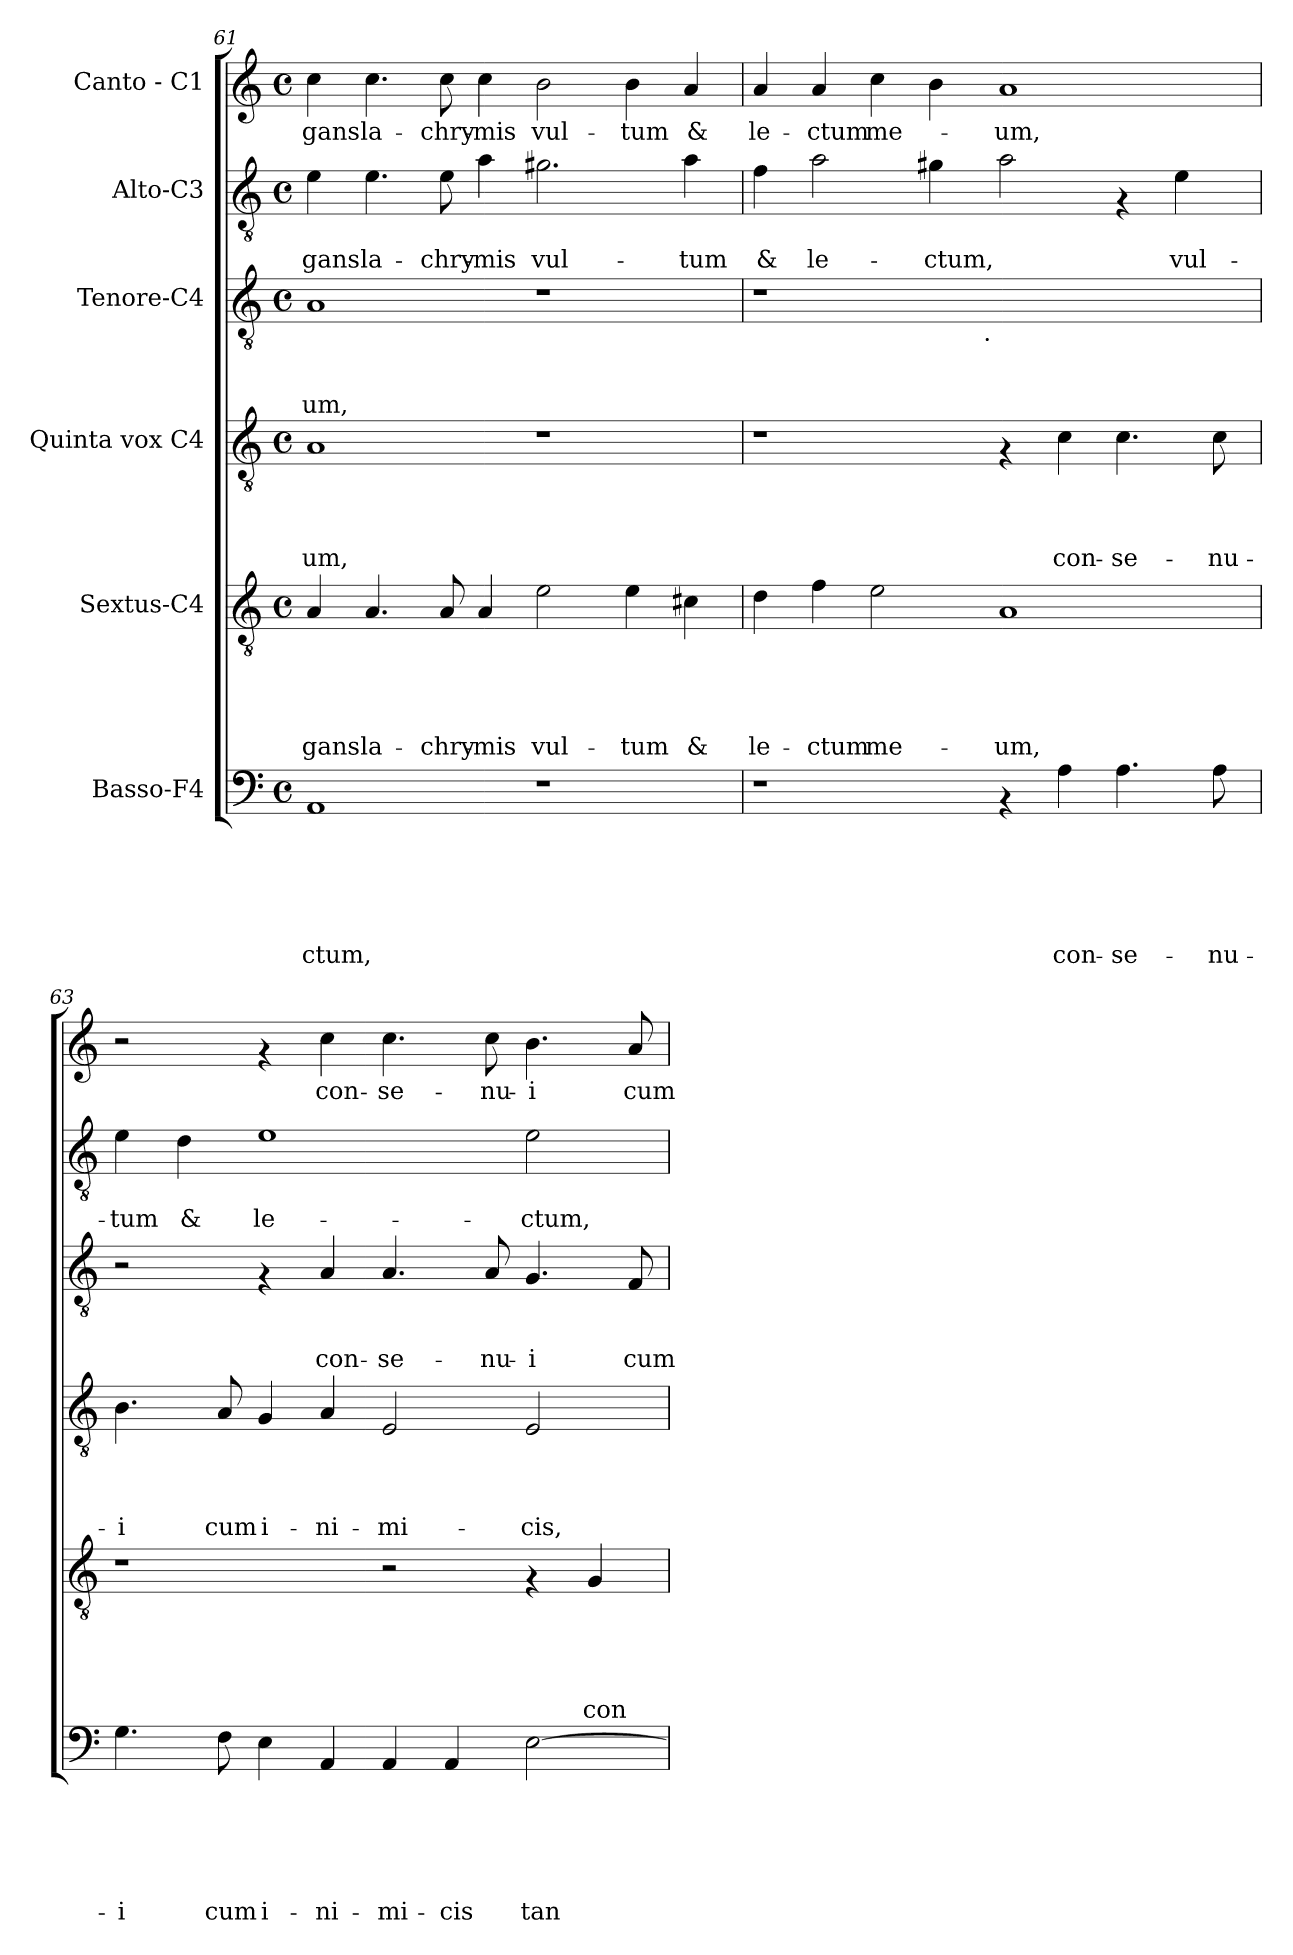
**kern	**text	**text	**text	**text	**text	**text	**kern	**text	**text	**text	**text	**text	**kern	**text	**text	**text	**text	**kern	**text	**text	**text	**kern	**text	**text	**kern	**text
*part6	*part6	*part6	*part6	*part6	*part6	*part6	*part5	*part5	*part5	*part5	*part5	*part5	*part4	*part4	*part4	*part4	*part4	*part3	*part3	*part3	*part3	*part2	*part2	*part2	*part1	*part1
*staff6	*staff6	*staff6	*staff6	*staff6	*staff6	*staff6	*staff5	*staff5	*staff5	*staff5	*staff5	*staff5	*staff4	*staff4	*staff4	*staff4	*staff4	*staff3	*staff3	*staff3	*staff3	*staff2	*staff2	*staff2	*staff1	*staff1
*I"Basso-F4	*	*	*	*	*	*	*I"Sextus-C4	*	*	*	*	*	*I"Quinta vox C4	*	*	*	*	*I"Tenore-C4	*	*	*	*I"Alto-C3	*	*	*I"Canto - C1	*
*clefF4	*	*	*	*	*	*	*clefGv2	*	*	*	*	*	*clefGv2	*	*	*	*	*clefGv2	*	*	*	*clefGv2	*	*	*clefG2	*
*k[]	*	*	*	*	*	*	*k[]	*	*	*	*	*	*k[]	*	*	*	*	*k[]	*	*	*	*k[]	*	*	*k[]	*
*C:	*	*	*	*	*	*	*C:	*	*	*	*	*	*C:	*	*	*	*	*C:	*	*	*	*C:	*	*	*C:	*
*M4/4	*	*	*	*	*	*	*M4/4	*	*	*	*	*	*M4/4	*	*	*	*	*M4/4	*	*	*	*M4/4	*	*	*M4/4	*
*met(c)	*	*	*	*	*	*	*met(c)	*	*	*	*	*	*met(c)	*	*	*	*	*met(c)	*	*	*	*met(c)	*	*	*met(c)	*
=61	=61	=61	=61	=61	=61	=61	=61	=61	=61	=61	=61	=61	=61	=61	=61	=61	=61	=61	=61	=61	=61	=61	=61	=61	=61	=61
!	!	!	!	!	!	!LO:LY:b	!	!	!	!	!	!LO:LY:b	!	!	!	!	!LO:LY:b	!	!	!	!LO:LY:b	!	!	!LO:LY:b	!	!LO:LY:b
1AA	.	.	.	.	.	-ctum,	4A/	.	.	.	.	-gans	1A	.	.	.	-um,	1A	.	.	-um,	4e\	.	-gans	4cc\	-gans
!	!	!	!	!	!	!	!	!	!	!	!	!LO:LY:b	!	!	!	!	!	!	!	!	!	!	!	!LO:LY:b	!	!LO:LY:b
.	.	.	.	.	.	.	4.A/	.	.	.	.	la-	.	.	.	.	.	.	.	.	.	4.e\	.	la-	4.cc\	la-
!	!	!	!	!	!	!	!	!	!	!	!	!LO:LY:b	!	!	!	!	!	!	!	!	!	!	!	!LO:LY:b	!	!LO:LY:b
.	.	.	.	.	.	.	8A/	.	.	.	.	-chry-	.	.	.	.	.	.	.	.	.	8e\	.	-chry-	8cc\	-chry-
!	!	!	!	!	!	!	!	!	!	!	!	!LO:LY:b	!	!	!	!	!	!	!	!	!	!	!	!LO:LY:b	!	!LO:LY:b
.	.	.	.	.	.	.	4A/	.	.	.	.	-mis	.	.	.	.	.	.	.	.	.	4a\	.	-mis	4cc\	-mis
!	!	!	!	!	!	!	!	!	!	!	!	!LO:LY:b	!	!	!	!	!	!	!	!	!	!	!	!LO:LY:b	!	!LO:LY:b
1r	.	.	.	.	.	.	2e\	.	.	.	.	vul-	1r	.	.	.	.	1r	.	.	.	2.g#X\	.	vul-	2b\	vul-
!	!	!	!	!	!	!	!	!	!	!	!	!LO:LY:b	!	!	!	!	!	!	!	!	!	!	!	!	!	!LO:LY:b
.	.	.	.	.	.	.	4e\	.	.	.	.	-tum	.	.	.	.	.	.	.	.	.	.	.	.	4b\	-tum
!	!	!	!	!	!	!	!	!	!	!	!	!LO:LY:b	!	!	!	!	!	!	!	!	!	!	!	!LO:LY:b	!	!LO:LY:b
.	.	.	.	.	.	.	4c#X\	.	.	.	.	&	.	.	.	.	.	.	.	.	.	4a\	.	-tum	4a/	&
=62	=62	=62	=62	=62	=62	=62	=62	=62	=62	=62	=62	=62	=62	=62	=62	=62	=62	=62	=62	=62	=62	=62	=62	=62	=62	=62
!	!	!	!	!	!	!	!	!	!	!	!	!LO:LY:b	!	!	!	!	!	!	!	!	!	!	!	!LO:LY:b	!	!LO:LY:b
*	*	*	*	*	*	*	*	*	*	*	*	*	*	*	*	*	*	*^	*	*	*	*	*	*	*	*
1r	.	.	.	.	.	.	4d\	.	.	.	.	le-	1r	.	.	.	.	1r	2ryy	.	.	.	4f\	.	&	4a/	le-
!	!	!	!	!	!	!	!	!	!	!	!	!LO:LY:b	!	!	!	!	!	!	!	!	!	!	!	!	!LO:LY:b	!	!LO:LY:b
.	.	.	.	.	.	.	4f\	.	.	.	.	-ctum	.	.	.	.	.	.	.	.	.	.	2a\	.	le-	4a/	-ctum
!	!	!	!	!	!	!	!	!	!	!	!	!LO:LY:b	!	!	!	!	!	!	!	!	!	!	!	!	!	!	!LO:LY:b
.	.	.	.	.	.	.	2e\	.	.	.	.	me-	.	.	.	.	.	.	4...ryy	.	.	.	.	.	.	4cc\	me-
!	!	!	!	!	!	!	!	!	!	!	!	!	!	!	!	!	!	!	!	!	!	!	!	!	!LO:LY:b	!	!
.	.	.	.	.	.	.	.	.	.	.	.	.	.	.	.	.	.	.	.	.	.	.	4g#X\	.	-ctum,	4b\	.
!	!	!	!	!	!	!	!	!	!	!	!	!	!	!	!	!	!	!	!LO:TX:b:t=.	!	!	!	!	!	!	!	!
.	.	.	.	.	.	.	.	.	.	.	.	.	.	.	.	.	.	.	1ryy	.	.	.	.	.	.	.	.
!	!	!	!	!	!	!	!	!	!	!	!	!LO:LY:b	!	!	!	!	!	!	!	!	!	!	!	!	!	!	!LO:LY:b
4rAA	.	.	.	.	.	.	1A	.	.	.	.	-um,	4rF	.	.	.	.	1ryy	.	.	.	.	2a\	.	.	1a	-um,
!	!	!	!	!	!	!LO:LY:b	!	!	!	!	!	!	!	!	!	!	!LO:LY:b	!	!	!	!	!	!	!	!	!	!
4A\	.	.	.	.	.	con-	.	.	.	.	.	.	4c\	.	.	.	con-	.	.	.	.	.	.	.	.	.	.
!	!	!	!	!	!	!LO:LY:b	!	!	!	!	!	!	!	!	!	!	!LO:LY:b	!	!	!	!	!	!	!	!	!	!
4.A\	.	.	.	.	.	-se-	.	.	.	.	.	.	4.c\	.	.	.	-se-	.	.	.	.	.	4rF	.	.	.	.
!	!	!	!	!	!	!	!	!	!	!	!	!	!	!	!	!	!	!	!	!	!	!	!	!	!LO:LY:b	!	!
.	.	.	.	.	.	.	.	.	.	.	.	.	.	.	.	.	.	.	.	.	.	.	4e\	.	vul-	.	.
!	!	!	!	!	!	!LO:LY:b	!	!	!	!	!	!	!	!	!	!	!LO:LY:b	!	!	!	!	!	!	!	!	!	!
8A\	.	.	.	.	.	-nu-	.	.	.	.	.	.	8c\	.	.	.	-nu-	.	.	.	.	.	.	.	.	.	.
.	.	.	.	.	.	.	.	.	.	.	.	.	.	.	.	.	.	.	32ryy	.	.	.	.	.	.	.	.
=63	=63	=63	=63	=63	=63	=63	=63	=63	=63	=63	=63	=63	=63	=63	=63	=63	=63	=63	=63	=63	=63	=63	=63	=63	=63	=63	=63
!	!	!	!	!	!	!LO:LY:b	!	!	!	!	!	!	!	!	!	!	!LO:LY:b	!	!	!	!	!	!	!	!LO:LY:b	!	!
*	*	*	*	*	*	*	*	*	*	*	*	*	*	*	*	*	*	*v	*v	*	*	*	*	*	*	*	*
4.G\	.	.	.	.	.	-i	1r	.	.	.	.	.	4.B\	.	.	.	-i	2r	.	.	.	4e\	.	-tum	2r	.
!	!	!	!	!	!	!	!	!	!	!	!	!	!	!	!	!	!	!	!	!	!	!	!	!LO:LY:b	!	!
.	.	.	.	.	.	.	.	.	.	.	.	.	.	.	.	.	.	.	.	.	.	4d\	.	&	.	.
!	!	!	!	!	!	!LO:LY:b	!	!	!	!	!	!	!	!	!	!	!LO:LY:b	!	!	!	!	!	!	!	!	!
8F\	.	.	.	.	.	cum	.	.	.	.	.	.	8A/	.	.	.	cum	.	.	.	.	.	.	.	.	.
!	!	!	!	!	!	!LO:LY:b	!	!	!	!	!	!	!	!	!	!	!LO:LY:b	!	!	!	!	!	!	!LO:LY:b	!	!
4E\	.	.	.	.	.	i-	.	.	.	.	.	.	4G/	.	.	.	i-	4rF	.	.	.	1e	.	le-	4rf	.
!	!	!	!	!	!	!LO:LY:b	!	!	!	!	!	!	!	!	!	!	!LO:LY:b	!	!	!	!LO:LY:b	!	!	!	!	!LO:LY:b
4AA/	.	.	.	.	.	-ni-	.	.	.	.	.	.	4A/	.	.	.	-ni-	4A/	.	.	con-	.	.	.	4cc\	con-
!	!	!	!	!	!	!LO:LY:b	!	!	!	!	!	!	!	!	!	!	!LO:LY:b	!	!	!	!LO:LY:b	!	!	!	!	!LO:LY:b
4AA/	.	.	.	.	.	-mi-	2r	.	.	.	.	.	2E/	.	.	.	-mi-	4.A/	.	.	-se-	.	.	.	4.cc\	-se-
!	!	!	!	!	!	!LO:LY:b	!	!	!	!	!	!	!	!	!	!	!	!	!	!	!	!	!	!	!	!
4AA/	.	.	.	.	.	-cis	.	.	.	.	.	.	.	.	.	.	.	.	.	.	.	.	.	.	.	.
!	!	!	!	!	!	!	!	!	!	!	!	!	!	!	!	!	!	!	!	!	!LO:LY:b	!	!	!	!	!LO:LY:b
.	.	.	.	.	.	.	.	.	.	.	.	.	.	.	.	.	.	8A/	.	.	-nu-	.	.	.	8cc\	-nu-
!	!	!	!	!	!	!LO:LY:b	!	!	!	!	!	!	!	!	!	!	!LO:LY:b	!	!	!	!LO:LY:b	!	!	!LO:LY:b	!	!LO:LY:b
[<2E\	.	.	.	.	.	tan-	4rF	.	.	.	.	.	2E/	.	.	.	-cis,	4.G/	.	.	-i	2e\	.	-ctum,	4.b\	-i
!	!	!	!	!	!	!	!	!	!	!	!	!LO:LY:b	!	!	!	!	!	!	!	!	!	!	!	!	!	!
.	.	.	.	.	.	.	4G/	.	.	.	.	con-	.	.	.	.	.	.	.	.	.	.	.	.	.	.
!	!	!	!	!	!	!	!	!	!	!	!	!	!	!	!	!	!	!	!	!	!LO:LY:b	!	!	!	!	!LO:LY:b
.	.	.	.	.	.	.	.	.	.	.	.	.	.	.	.	.	.	8F/	.	.	cum	.	.	.	8a/	cum
=	=	=	=	=	=	=	=	=	=	=	=	=	=	=	=	=	=	=	=	=	=	=	=	=	=	=
*-	*-	*-	*-	*-	*-	*-	*-	*-	*-	*-	*-	*-	*-	*-	*-	*-	*-	*-	*-	*-	*-	*-	*-	*-	*-	*-
